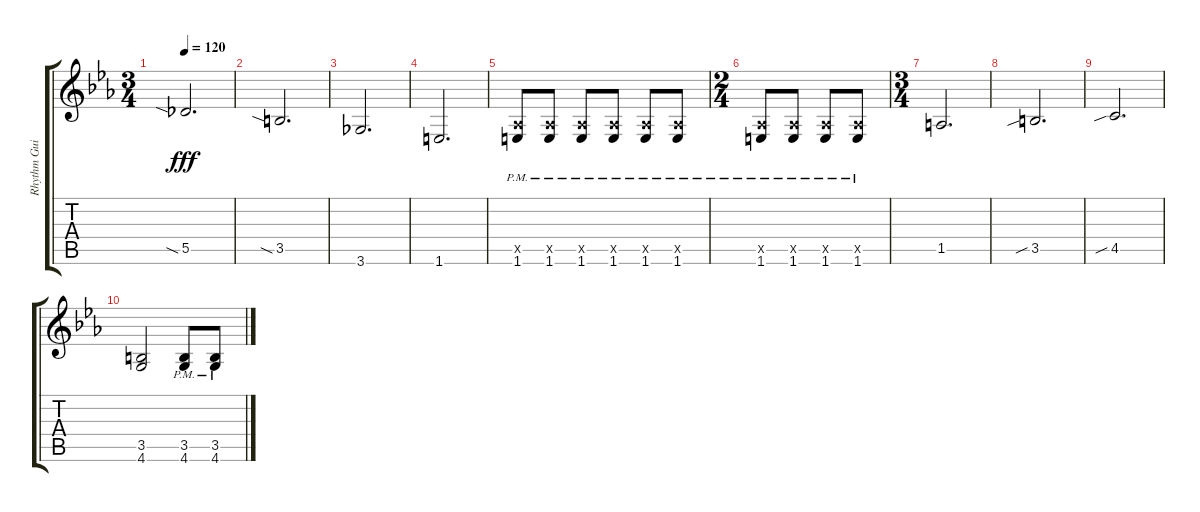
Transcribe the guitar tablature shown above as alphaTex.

\track ("Rhythm Guitar [Michael Romeo]" "Rhythm Gui") {instrument distortionguitar}
\staff {score tabs}
\tuning (Eb4 Bb3 Gb3 Db3 Ab2 Eb2) {hide}
\ts (3 4)
\tempo 120
\clef g2
\ks eb
5.5{sia}.2{d dy fff} |
3.5{sia}.2{d} |
3.6.2{d} |
1.6.2{d} |
(0.5{x} 1.6{pm}).8 (0.5{x} 1.6{pm}).8 (0.5{x} 1.6{pm}).8 (0.5{x} 1.6{pm}).8 (0.5{x} 1.6{pm}).8 (0.5{x} 1.6{pm}).8 |
\ts (2 4)
(0.5{x} 1.6{pm}).8 (0.5{x} 1.6{pm}).8 (0.5{x} 1.6{pm}).8 (0.5{x} 1.6{pm}).8 |
\ts (3 4)
1.5.2{d} |
3.5{sib}.2{d} |
4.5{sib}.2{d} |
(3.5 4.6).2 (3.5{pm} 4.6{pm}).8 (3.5{pm} 4.6{pm}).8
